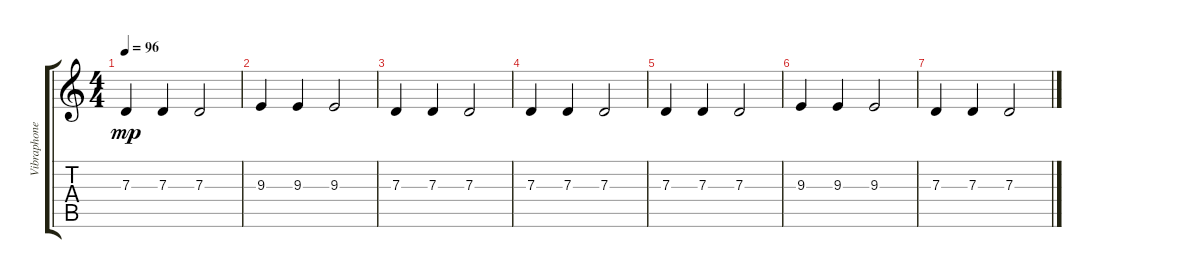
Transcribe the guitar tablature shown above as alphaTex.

\track ("Vibraphone" "Vibraphone") {instrument vibraphone}
\staff {score tabs}
\tuning (E4 B3 G3 D3 A2 E2) {hide}
\ts (4 4)
\tempo 96
\clef g2
\ks c
7.3.4{dy mp} 7.3.4 7.3.2 |
9.3.4 9.3.4 9.3.2 |
7.3.4 7.3.4 7.3.2 |
7.3.4 7.3.4 7.3.2 |
7.3.4 7.3.4 7.3.2 |
9.3.4 9.3.4 9.3.2 |
7.3.4 7.3.4 7.3.2
